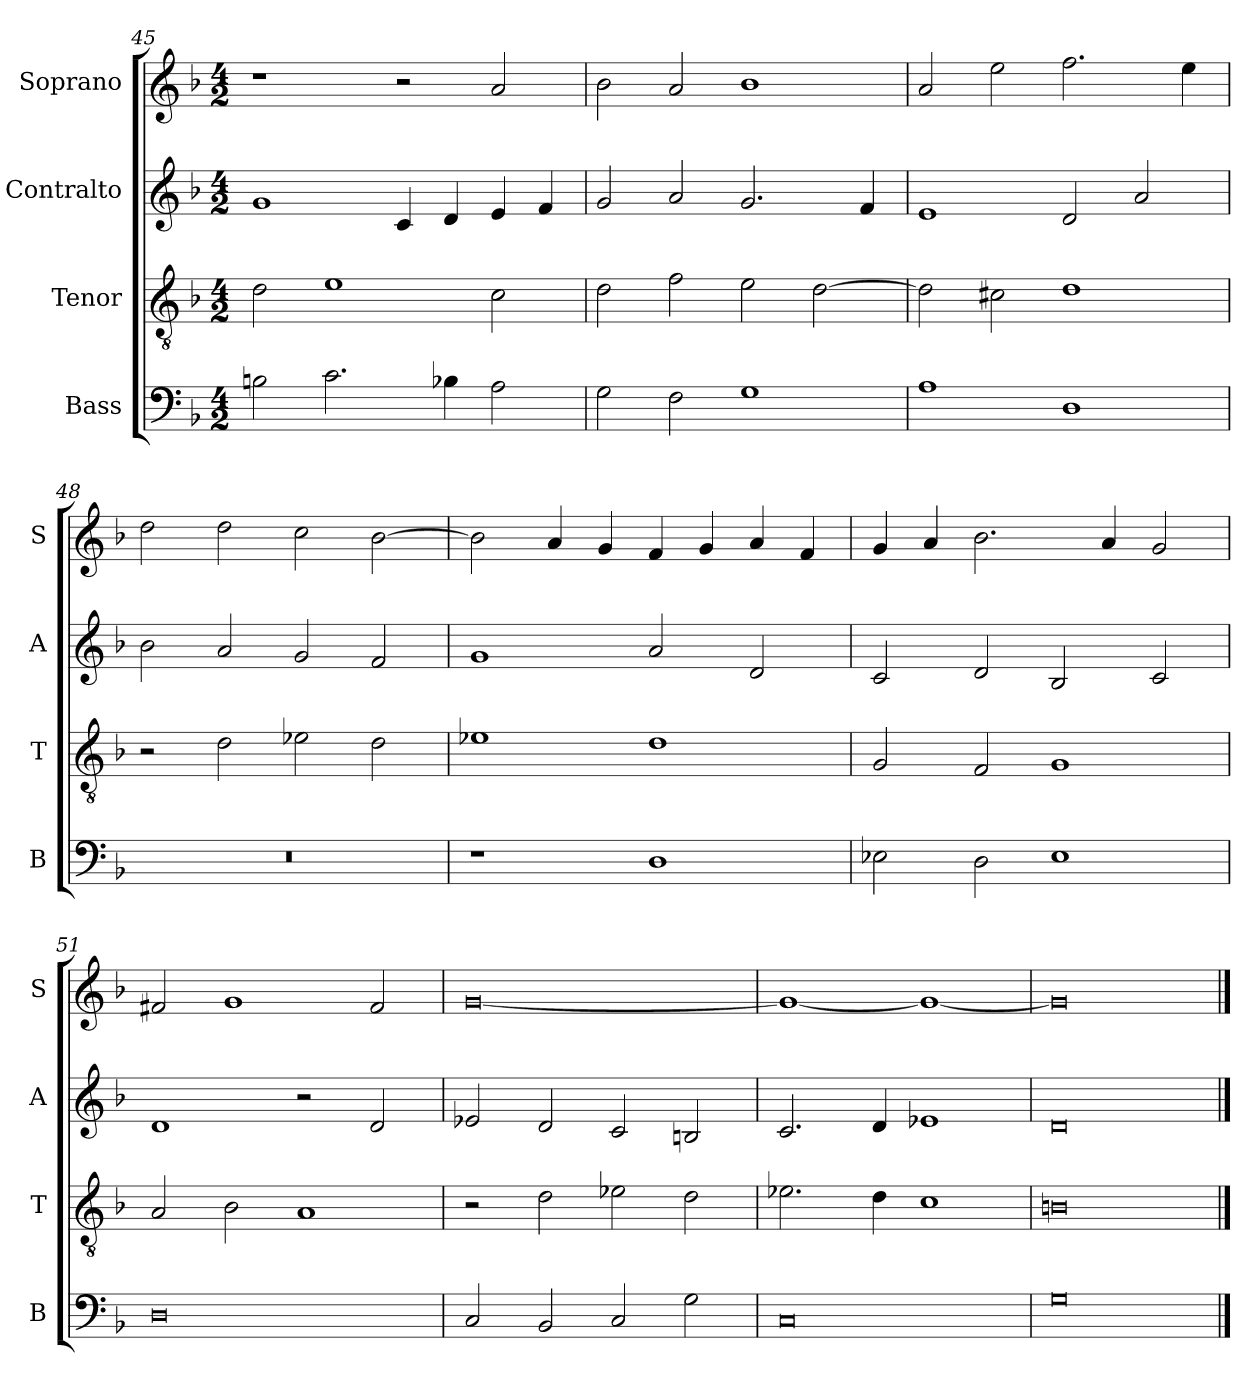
**kern	**kern	**kern	**kern
*part4	*part3	*part2	*part1
*staff4	*staff3	*staff2	*staff1
*I"Bass	*I"Tenor	*I"Contralto	*I"Soprano
*I'B	*I'T	*I'A	*I'S
*clefF4	*clefGv2	*clefG2	*clefG2
*k[b-]	*k[b-]	*k[b-]	*k[b-]
*G:dor	*G:dor	*G:dor	*G:dor
*M4/2	*M4/2	*M4/2	*M4/2
=45	=45	=45	=45
2Bn	2d	1g	1r
2.c	1e	.	.
.	.	4c	2r
4B-X	.	4d	.
2A	2c	4e	2a
.	.	4f	.
=46	=46	=46	=46
2G	2d	2g	2b-
2F	2f	2a	2a
1G	2e	2.g	1b-
.	[2d	.	.
.	.	4f	.
=47	=47	=47	=47
1A	2d]	1e	2a
.	2c#X	.	2ee
1D	1d	2d	2.ff
.	.	2a	.
.	.	.	4ee
=48	=48	=48	=48
0r	2r	2b-	2dd
.	2d	2a	2dd
.	2e-X	2g	2cc
.	2d	2f	[2b-
=49	=49	=49	=49
1r	1e-X	1g	2b-]
.	.	.	4a
.	.	.	4g
1D	1d	2a	4f
.	.	.	4g
.	.	2d	4a
.	.	.	4f
=50	=50	=50	=50
2E-X	2G	2c	4g
.	.	.	4a
2D	2F	2d	2.b-
1E-	1G	2B-	.
.	.	.	4a
.	.	2c	2g
=51	=51	=51	=51
0D	2A	1d	2f#X
.	2B-	.	1g
.	1A	2r	.
.	.	2d	2f#
=52	=52	=52	=52
2C	2r	2e-X	[0g
2BB-	2d	2d	.
2C	2e-X	2c	.
2G	2d	2Bn	.
=53	=53	=53	=53
0C	2.e-X	2.c	1g_
.	4d	4d	.
.	1c	1e-X	1g_
=54	=54	=54	=54
0G	0Bn	0d	0g]
==	==	==	==
*-	*-	*-	*-
